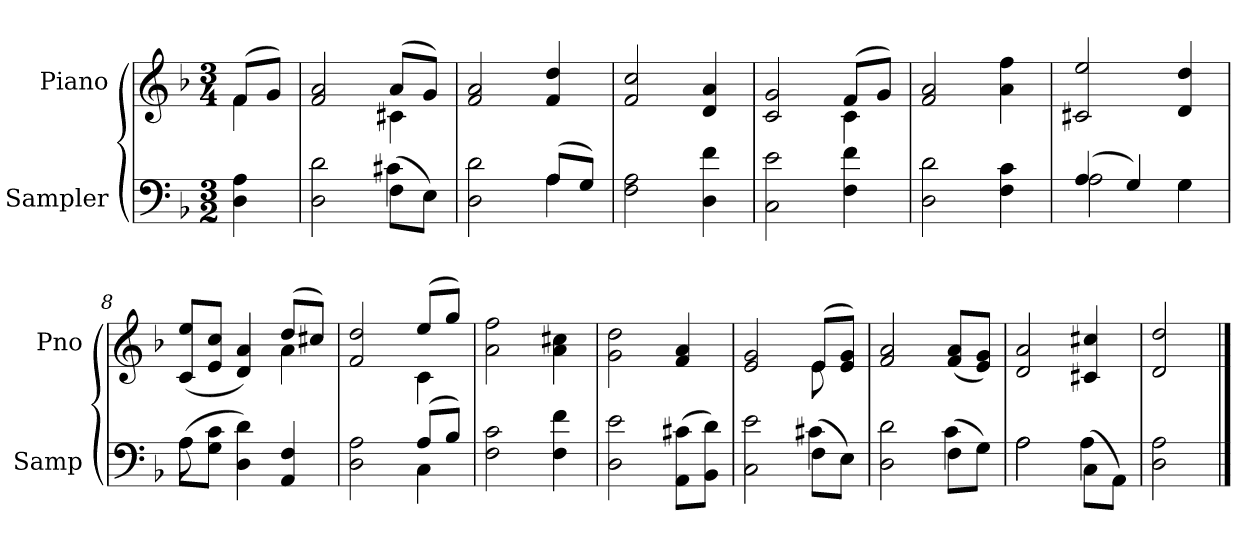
**kern	**kern
*part2	*part1
*staff2	*staff1
*I"Sampler	*I"Piano
*I'Samp	*I'Pno
*clefF4	*clefG2
*k[b-]	*k[b-]
*F:	*F:
*M3/2	*M3/4
=1	=1
*	*^
4D 4A	(8f/L	4f
.	8g/J)	.
=2	=2	=2
*^	*	*
2D 2d	2ryy	2f/ 2a/	2ryy
(8F\L	4c#X	(8a/L	4c#X
8E\J)	.	8g/J)	.
*	*	*v	*v
=3	=3	=3
2D 2d	2ryy	2f 2a
(8A/L	4A	4f 4dd
8G/J)	.	.
*v	*v	*
=4	=4
2F 2A	2f 2cc
4D 4f	4d 4a
=5	=5
*	*^
2C 2e	2c 2g	2ryy
4F 4f	(8f/L	4c
.	8g/J)	.
*	*v	*v
=6	=6
2D 2d	2f 2a
4F 4c	4a 4ff
=7	=7
*^	*
(4A/	2A	2c#X 2ee
4G/)	.	.
4G\	4G	4d 4dd
=8	=8	=8
*	*	*^
(8A\L	8A	(8c/ 8ee/L	2ryy
8G\ 8c\J	2ryy	8e/ 8cc/J	.
4D 4d)	.	4d 4a)	.
4AA 4F	.	(8dd/L	4a
.	8ryy	8cc#X/J)	.
=9	=9	=9	=9
2D 2A	2ryy	2f 2dd	2ryy
(8A/L	4C	(8ee/L	4c
8B-/J)	.	8gg/J)	.
*v	*v	*	*
*	*v	*v
=10	=10
2F 2c	2a 2ff
4F 4f	4a 4cc#X
=11	=11
2D 2e	2g 2dd
(8AA\ 8c#X\L	4f 4a
8BB-\ 8d\J)	.
=12	=12
*^	*^
2C 2e	2ryy	2e 2g	2ryy
(8F\L	4c#X	(8e/L	8e
8E\J)	.	8e/ 8g/J)	8ryy
*	*	*v	*v
=13	=13	=13
2D 2d	2ryy	2f 2a
(8F\L	4c	(8f/ 8a/L
8G\J)	.	8e/ 8g/J)
=14	=14	=14
2A\	2A	2d 2a
(8C\L	4A	4c#X 4cc#X
8AA\J)	.	.
*v	*v	*
=15	=15
2D 2A	2d 2dd
==	==
*-	*-
